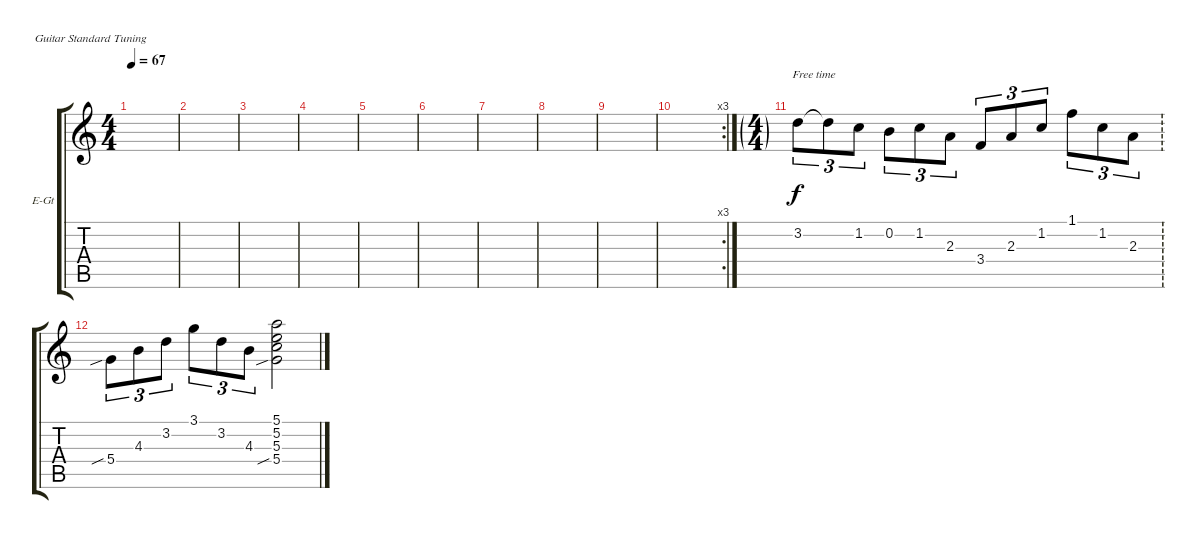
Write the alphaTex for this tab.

\defaultSystemsLayout 4
\bracketExtendMode groupsimilarinstruments
\firstSystemTrackNameOrientation horizontal
\otherSystemsTrackNameOrientation horizontal
\track ("Electric Guitar" "E-Gt") {instrument electricguitarclean}
\staff {score tabs}
\tuning (E4 B3 G3 D3 A2 E2)
\ts (4 4)
\tempo 67
\clef g2
\ks c
|
|
|
|
|
|
|
|
|
\rc 3
|
\ft
\scale
0.259226 3.2.8{tu (3 2)} 3.2{t}.8{tu (3 2)} 1.2.8{tu (3 2)} 0.2.8{tu (3 2)} 1.2.8{tu (3 2)} 2.3.8{tu (3 2)} 3.4.8{tu (3 2)} 2.3.8{tu (3 2)} 1.2.8{tu (3 2)} 1.1.8{tu (3 2)} 1.2.8{tu (3 2)} 2.3.8{tu (3 2)} |
\scale
0.216022 5.4{sib}.8{tu (3 2)} 4.3.8{tu (3 2)} 3.2.8{tu (3 2)} 3.1.8{tu (3 2)} 3.2.8{tu (3 2)} 4.3.8{tu (3 2)} (5.1 5.2 5.3 5.4{sib}).2
